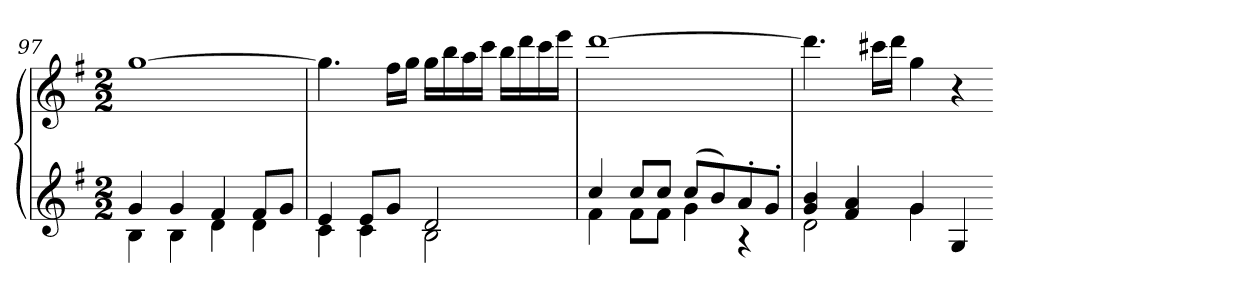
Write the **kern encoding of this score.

**kern	**kern
*part1	*part1
*staff2	*staff1
*clefG2	*clefG2
*k[f#]	*k[f#]
*G:	*G:
*M2/2	*M2/2
=97	=97
*^	*
4g	4B	[1gg
4g	4B	.
4f#	4d	.
8f#L	4d	.
8gJ	.	.
=98	=98	=98
4e	4c	4.gg]
8eL	4c	.
8gJ	.	16ff#LL
.	.	16ggJJ
2d	2B	16ggLL
.	.	16bb
.	.	16aa
.	.	16cccJJ
.	.	16bbLL
.	.	16ddd
.	.	16ccc
.	.	16eeeJJ
=99	=99	=99
4cc	4f#	[1ddd
8ccL	8f#L	.
8ccJ	8f#J	.
(8ccL	4g	.
8b)	.	.
8a'	4r	.
8g'J	.	.
=100	=100	=100
4g 4b	2d	4.ddd]
4f# 4a	.	.
.	.	16ccc#XLL
.	.	16dddJJ
4g	4g	4gg
4G	4ryy	4r
*v	*v	*
=-	=-
*-	*-
